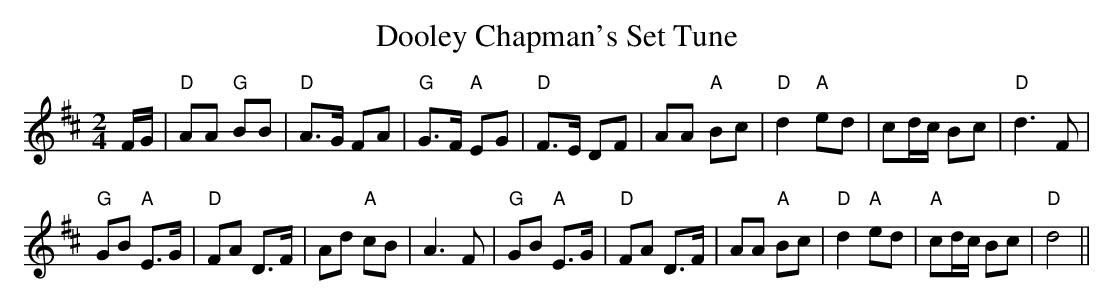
X:1
T:Dooley Chapman's Set Tune
M:2/4
L:1/8
K:D
F/G/|"D"AA "G"BB|"D"A>G FA|"G"G>F "A"EG|"D"F>E DF|AA "A"Bc|"D"d2"A"ed|cd/c/ Bc|"D"d3F|
"G"GB "A"E>G|"D"FA D>F|Ad "A"cB|A3F|"G"GB "A"E>G|"D"FA D>F|AA"A" Bc|"D"d2"A"ed|"A"cd/c/ Bc|"D"d4||
